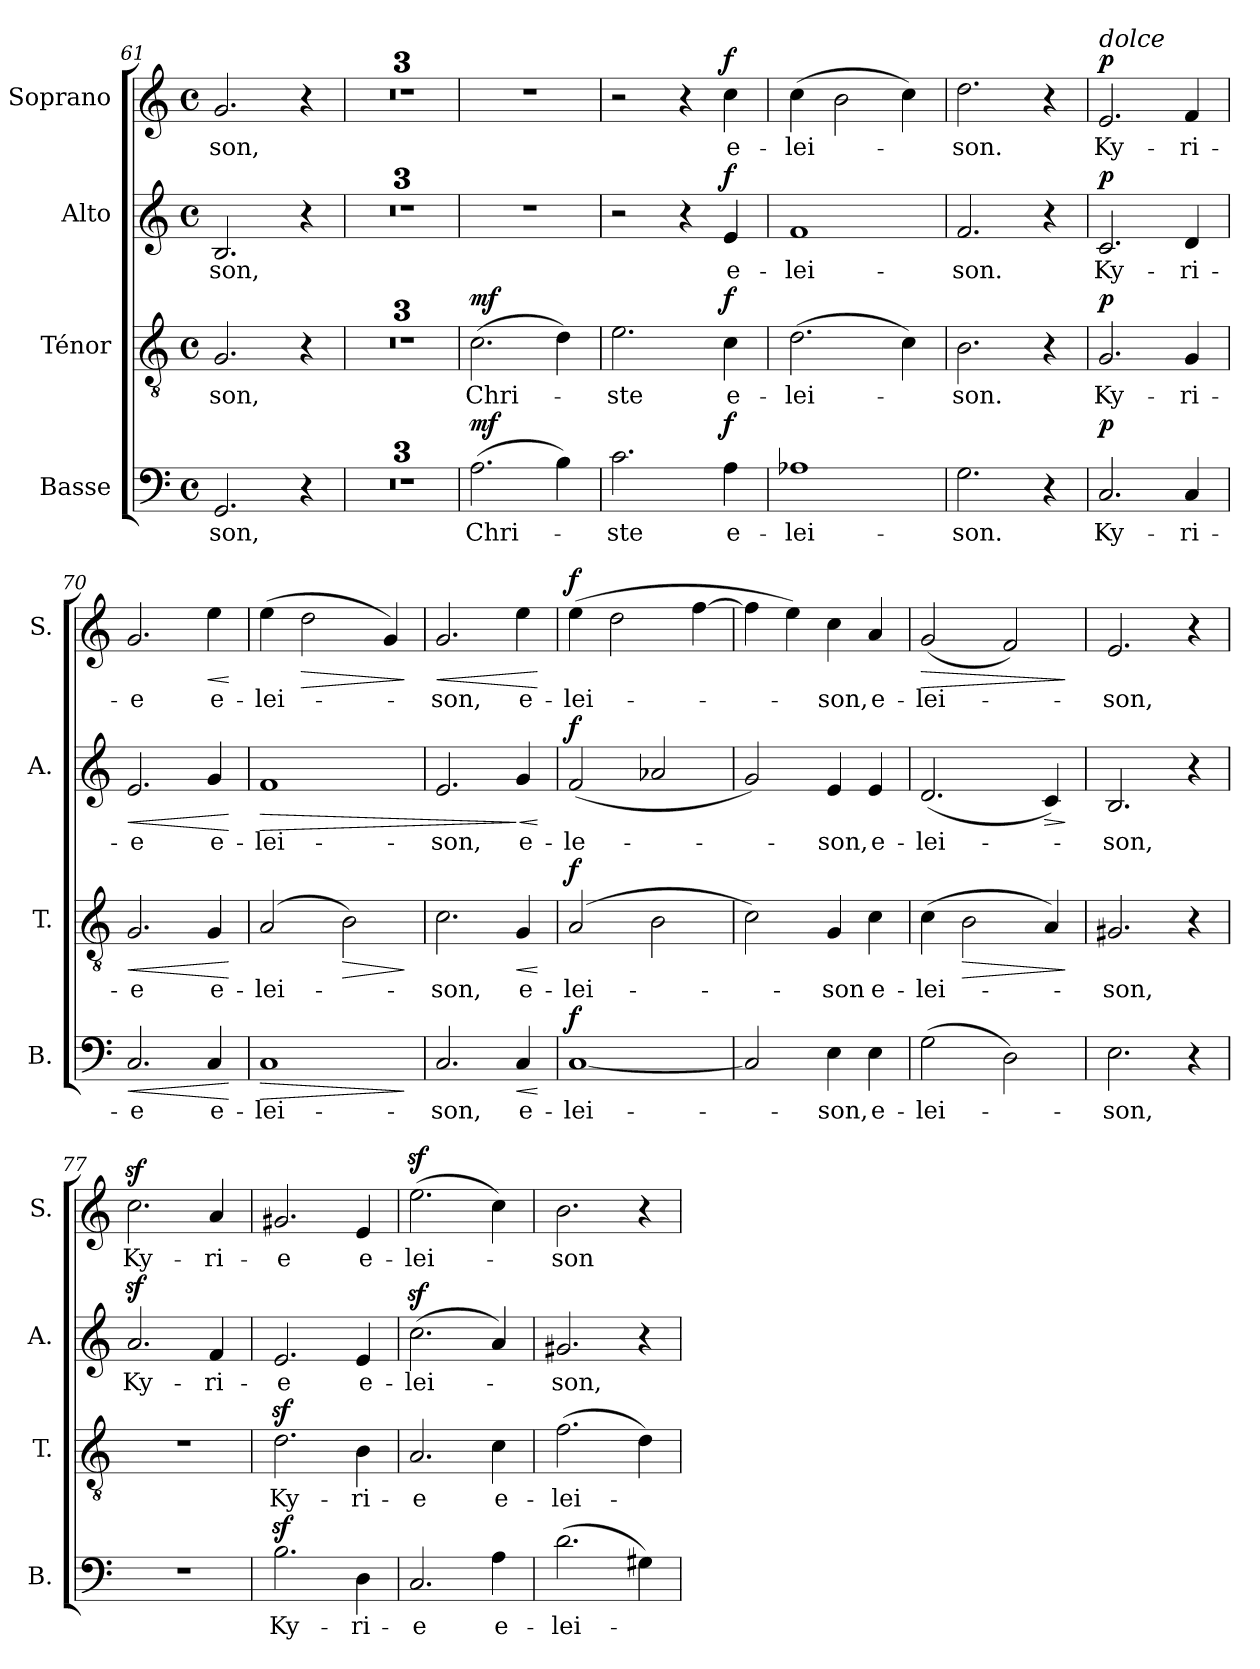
**kern	**text	**dynam	**kern	**text	**dynam	**kern	**text	**dynam	**kern	**text	**dynam
*part4	*part4	*part4	*part3	*part3	*part3	*part2	*part2	*part2	*part1	*part1	*part1
*staff4	*staff4	*staff4	*staff3	*staff3	*staff3	*staff2	*staff2	*staff2	*staff1	*staff1	*staff1
*I"Basse	*	*	*I"Ténor	*	*	*I"Alto	*	*	*I"Soprano	*	*
*I'B.	*	*	*I'T.	*	*	*I'A.	*	*	*I'S.	*	*
!!LO:LB:g=z
*clefF4	*	*	*clefGv2	*	*	*clefG2	*	*	*clefG2	*	*
*k[]	*	*	*k[]	*	*	*k[]	*	*	*k[]	*	*
*M4/4	*	*	*M4/4	*	*	*M4/4	*	*	*M4/4	*	*
*met(c)	*	*	*met(c)	*	*	*met(c)	*	*	*met(c)	*	*
=61	=61	=61	=61	=61	=61	=61	=61	=61	=61	=61	=61
!	!LO:LY:b	!	!	!LO:LY:b	!	!	!LO:LY:b	!	!	!LO:LY:b	!
2.GG/	-son,	.	2.G/	-son,	.	2.B/	-son,	.	2.g/	-son,	.
4r	.	.	4r	.	.	4r	.	.	4r	.	.
=62	=62	=62	=62	=62	=62	=62	=62	=62	=62	=62	=62
1r	.	.	1r	.	.	1r	.	.	1r	.	.
=63	=63	=63	=63	=63	=63	=63	=63	=63	=63	=63	=63
1r	.	.	1r	.	.	1r	.	.	1r	.	.
=64	=64	=64	=64	=64	=64	=64	=64	=64	=64	=64	=64
1r	.	.	1r	.	.	1r	.	.	1r	.	.
=65	=65	=65	=65	=65	=65	=65	=65	=65	=65	=65	=65
!	!LO:LY:b	!LO:DY:a	!	!LO:LY:b	!LO:DY:a	!	!	!	!	!	!
(2.A\	Chri-	mf	(2.c\	Chri-	mf	1r	.	.	1r	.	.
4B\)	.	.	4d\)	.	.	.	.	.	.	.	.
!!LO:PB:g=z
=66	=66	=66	=66	=66	=66	=66	=66	=66	=66	=66	=66
!	!LO:LY:b	!	!	!LO:LY:b	!	!	!	!	!	!	!
2.c\	-ste	.	2.e\	-ste	.	2r	.	.	2r	.	.
.	.	.	.	.	.	4r	.	.	4r	.	.
!	!LO:LY:b	!LO:DY:a	!	!LO:LY:b	!LO:DY:a	!	!LO:LY:b	!LO:DY:a	!	!LO:LY:b	!LO:DY:a
4A\	e-	f	4c\	e-	f	4e/	e-	f	4cc\	e-	f
=67	=67	=67	=67	=67	=67	=67	=67	=67	=67	=67	=67
!	!LO:LY:b	!	!	!LO:LY:b	!	!	!LO:LY:b	!	!	!LO:LY:b	!
1A-X	-lei-	.	(2.d\	-lei-	.	1f	-lei-	.	(4cc\	-lei-	.
.	.	.	.	.	.	.	.	.	2b\	.	.
.	.	.	4c\)	.	.	.	.	.	4cc\)	.	.
=68	=68	=68	=68	=68	=68	=68	=68	=68	=68	=68	=68
!	!LO:LY:b	!	!	!LO:LY:b	!	!	!LO:LY:b	!	!	!LO:LY:b	!
2.G\	-son.	.	2.B\	-son.	.	2.f/	-son.	.	2.dd\	-son.	.
4r	.	.	4r	.	.	4r	.	.	4r	.	.
=69	=69	=69	=69	=69	=69	=69	=69	=69	=69	=69	=69
!	!	!	!	!	!	!	!	!	!LO:TX:a:i:t=dolce	!	!
!	!LO:LY:b	!LO:DY:a	!	!LO:LY:b	!LO:DY:a	!	!LO:LY:b	!LO:DY:a	!	!LO:LY:b	!LO:DY:a
2.C/	Ky-	p	2.G/	Ky-	p	2.c/	Ky-	p	2.e/	Ky-	p
!	!LO:LY:b	!	!	!LO:LY:b	!	!	!LO:LY:b	!	!	!LO:LY:b	!
4C/	-ri-	.	4G/	-ri-	.	4d/	-ri-	.	4f/	-ri-	.
=70	=70	=70	=70	=70	=70	=70	=70	=70	=70	=70	=70
!	!LO:LY:b	!LO:HP:b	!	!LO:LY:b	!LO:HP:b	!	!LO:LY:b	!LO:HP:b	!	!LO:LY:b	!
2.C/	-e	<	2.G/	-e	<	2.e/	-e	<	2.g/	-e	.
!	!LO:LY:b	!	!	!LO:LY:b	!	!	!LO:LY:b	!	!	!LO:LY:b	!LO:HP:b
4C/	e-	.	4G/	e-	.	4g/	e-	.	4ee\	e-	<
.	.	[	.	.	[	.	.	[	.	.	[
!!LO:LB:g=z
=71	=71	=71	=71	=71	=71	=71	=71	=71	=71	=71	=71
!	!LO:LY:b	!LO:HP:b	!	!LO:LY:b	!	!	!LO:LY:b	!LO:HP:b	!	!LO:LY:b	!
1C	-lei-	>	(2A/	-lei-	.	1f	-lei-	>	(4ee\	-lei-	.
!	!	!	!	!	!	!	!	!	!	!	!LO:HP:b
.	.	.	.	.	.	.	.	.	2dd\	.	>
!	!	!	!	!	!LO:HP:b	!	!	!	!	!	!
.	.	.	2B\)	.	>	.	.	.	.	.	.
.	.	.	.	.	.	.	.	.	4g/)	.	.
.	.	]	.	.	]	.	.	.	.	.	]
=72	=72	=72	=72	=72	=72	=72	=72	=72	=72	=72	=72
!	!LO:LY:b	!	!	!LO:LY:b	!	!	!LO:LY:b	!	!	!LO:LY:b	!LO:HP:b
2.C/	-son,	.	2.c\	-son,	.	2.e/	-son,	.	2.g/	-son,	<
!	!LO:LY:b	!LO:HP:b	!	!LO:LY:b	!LO:HP:b	!	!LO:LY:b	!LO:HP:n=1:b	!	!LO:LY:b	!
4C/	e-	<	4G/	e-	<	4g/	e-	] <	4ee\	e-	.
.	.	[	.	.	[	.	.	[	.	.	[
=73	=73	=73	=73	=73	=73	=73	=73	=73	=73	=73	=73
!	!LO:LY:b	!LO:DY:a	!	!LO:LY:b	!LO:DY:a	!	!LO:LY:b	!LO:DY:a	!	!LO:LY:b	!LO:DY:a
[1C	-lei-	f	(2A/	-lei-	f	(2f/	-le-	f	(4ee\	-lei-	f
.	.	.	.	.	.	.	.	.	2dd\	.	.
.	.	.	2B\	.	.	2a-X/	.	.	.	.	.
.	.	.	.	.	.	.	.	.	[4ff\	.	.
=74	=74	=74	=74	=74	=74	=74	=74	=74	=74	=74	=74
2C/]	.	.	2c\)	.	.	2g/)	.	.	4ff\]	.	.
.	.	.	.	.	.	.	.	.	4ee\)	.	.
!	!LO:LY:b	!	!	!LO:LY:b	!	!	!LO:LY:b	!	!	!LO:LY:b	!
4E\	-son,	.	4G/	-son	.	4e/	-son,	.	4cc\	-son,	.
!	!LO:LY:b	!	!	!LO:LY:b	!	!	!LO:LY:b	!	!	!LO:LY:b	!
4E\	e-	.	4c\	e-	.	4e/	e-	.	4a/	e-	.
=75	=75	=75	=75	=75	=75	=75	=75	=75	=75	=75	=75
!	!LO:LY:b	!	!	!LO:LY:b	!	!	!LO:LY:b	!	!	!LO:LY:b	!LO:HP:b
(2G\	-lei-	.	(4c\	-lei-	.	(2.d/	-lei-	.	(2g/	-lei-	>
!	!	!	!	!	!LO:HP:b	!	!	!	!	!	!
.	.	.	2B\	.	>	.	.	.	.	.	.
2D\)	.	.	.	.	.	.	.	.	2f/)	.	.
!	!	!	!	!	!	!	!	!LO:HP:b	!	!	!
.	.	.	4A/)	.	.	4c/)	.	>	.	.	.
.	.	.	.	.	]	.	.	]	.	.	]
!!LO:PB:g=z
=76	=76	=76	=76	=76	=76	=76	=76	=76	=76	=76	=76
!	!LO:LY:b	!	!	!LO:LY:b	!	!	!LO:LY:b	!	!	!LO:LY:b	!
2.E\	-son,	.	2.G#X/	-son,	.	2.B/	-son,	.	2.e/	-son,	.
4r	.	.	4r	.	.	4r	.	.	4r	.	.
=77	=77	=77	=77	=77	=77	=77	=77	=77	=77	=77	=77
!	!	!	!	!	!	!	!LO:LY:b	!	!	!LO:LY:b	!
1r	.	.	1r	.	.	2.az>/	Ky-	.	2.ccz>\	Ky-	.
!	!	!	!	!	!	!	!LO:LY:b	!	!	!LO:LY:b	!
.	.	.	.	.	.	4f/	-ri-	.	4a/	-ri-	.
=78	=78	=78	=78	=78	=78	=78	=78	=78	=78	=78	=78
!	!LO:LY:b	!	!	!LO:LY:b	!	!	!LO:LY:b	!	!	!LO:LY:b	!
2.Bz>\	Ky-	.	2.dz>\	Ky-	.	2.e/	-e	.	2.g#X/	-e	.
!	!LO:LY:b	!	!	!LO:LY:b	!	!	!LO:LY:b	!	!	!LO:LY:b	!
4D\	-ri-	.	4B\	-ri-	.	4e/	e-	.	4e/	e-	.
=79	=79	=79	=79	=79	=79	=79	=79	=79	=79	=79	=79
!	!LO:LY:b	!	!	!LO:LY:b	!	!	!LO:LY:b	!	!	!LO:LY:b	!
2.C/	-e	.	2.A/	-e	.	(2.ccz>\	-lei-	.	(2.eez>\	-lei-	.
!	!LO:LY:b	!	!	!LO:LY:b	!	!	!	!	!	!	!
4A\	e-	.	4c\	e-	.	4a/)	.	.	4cc\)	.	.
=80	=80	=80	=80	=80	=80	=80	=80	=80	=80	=80	=80
!	!LO:LY:b	!	!	!LO:LY:b	!	!	!LO:LY:b	!	!	!LO:LY:b	!
(2.d\	-lei-	.	(2.f\	-lei-	.	2.g#X/	-son,	.	2.b\	-son	.
4G#X\)	.	.	4d\)	.	.	4r	.	.	4r	.	.
=	=	=	=	=	=	=	=	=	=	=	=
*-	*-	*-	*-	*-	*-	*-	*-	*-	*-	*-	*-
